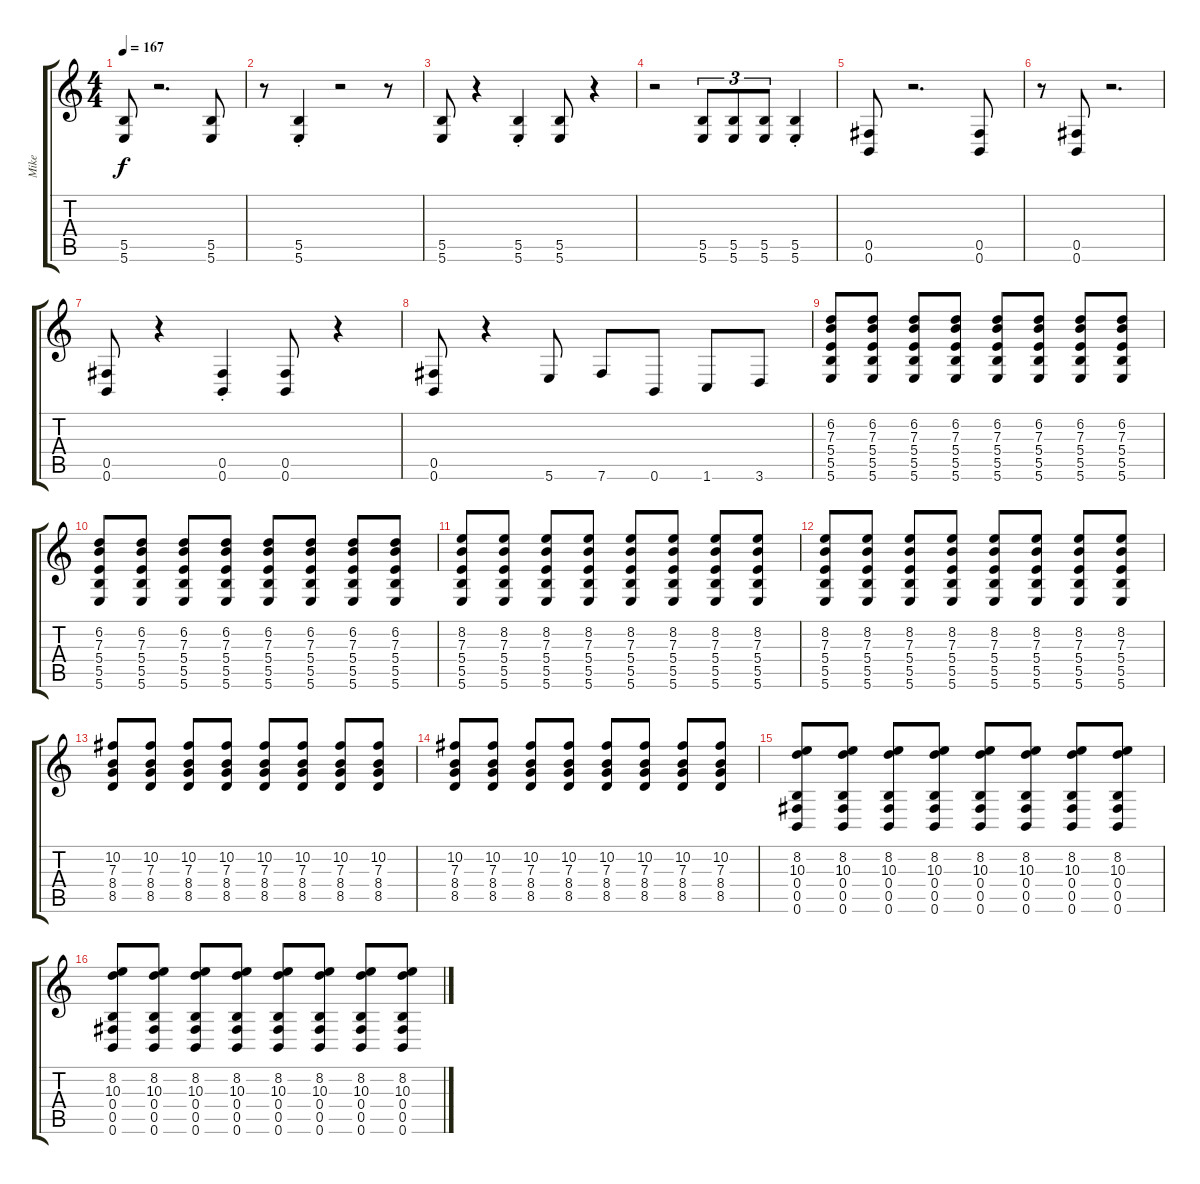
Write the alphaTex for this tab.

\track ("Mike" "Mike") {instrument distortionguitar}
\staff {score tabs}
\tuning (Db4 Ab3 E3 B2 Gb2 B1) {hide}
\ts (4 4)
\tempo 167
\clef g2
\ks c
(5.5 5.6).8{dy f} r.2{d} (5.5 5.6).8 |
r.8 (5.5{st} 5.6{st}).4 r.2 r.8 |
(5.5 5.6).8 r.4 (5.5{st} 5.6{st}).4 (5.5 5.6).8 r.4 |
r.2 (5.5 5.6).8{tu (3 2)} (5.5 5.6).8{tu (3 2)} (5.5 5.6).8{tu (3 2)} (5.5{st} 5.6{st}).4 |
(0.5 0.6).8 r.2{d} (0.5 0.6).8 |
r.8 (0.5 0.6).8 r.2{d} |
(0.5 0.6).8 r.4 (0.5{st} 0.6{st}).4 (0.5 0.6).8 r.4 |
(0.5 0.6).8 r.4 5.6.8 7.6.8 0.6.8 1.6.8 3.6.8 |
(6.2 7.3 5.4 5.5 5.6).8 (6.2 7.3 5.4 5.5 5.6).8 (6.2 7.3 5.4 5.5 5.6).8 (6.2 7.3 5.4 5.5 5.6).8 (6.2 7.3 5.4 5.5 5.6).8 (6.2 7.3 5.4 5.5 5.6).8 (6.2 7.3 5.4 5.5 5.6).8 (6.2 7.3 5.4 5.5 5.6).8 |
(6.2 7.3 5.4 5.5 5.6).8 (6.2 7.3 5.4 5.5 5.6).8 (6.2 7.3 5.4 5.5 5.6).8 (6.2 7.3 5.4 5.5 5.6).8 (6.2 7.3 5.4 5.5 5.6).8 (6.2 7.3 5.4 5.5 5.6).8 (6.2 7.3 5.4 5.5 5.6).8 (6.2 7.3 5.4 5.5 5.6).8 |
(8.2 7.3 5.4 5.5 5.6).8 (8.2 7.3 5.4 5.5 5.6).8 (8.2 7.3 5.4 5.5 5.6).8 (8.2 7.3 5.4 5.5 5.6).8 (8.2 7.3 5.4 5.5 5.6).8 (8.2 7.3 5.4 5.5 5.6).8 (8.2 7.3 5.4 5.5 5.6).8 (8.2 7.3 5.4 5.5 5.6).8 |
(8.2 7.3 5.4 5.5 5.6).8 (8.2 7.3 5.4 5.5 5.6).8 (8.2 7.3 5.4 5.5 5.6).8 (8.2 7.3 5.4 5.5 5.6).8 (8.2 7.3 5.4 5.5 5.6).8 (8.2 7.3 5.4 5.5 5.6).8 (8.2 7.3 5.4 5.5 5.6).8 (8.2 7.3 5.4 5.5 5.6).8 |
(10.2 7.3 8.4 8.5).8 (10.2 7.3 8.4 8.5).8 (10.2 7.3 8.4 8.5).8 (10.2 7.3 8.4 8.5).8 (10.2 7.3 8.4 8.5).8 (10.2 7.3 8.4 8.5).8 (10.2 7.3 8.4 8.5).8 (10.2 7.3 8.4 8.5).8 |
(10.2 7.3 8.4 8.5).8 (10.2 7.3 8.4 8.5).8 (10.2 7.3 8.4 8.5).8 (10.2 7.3 8.4 8.5).8 (10.2 7.3 8.4 8.5).8 (10.2 7.3 8.4 8.5).8 (10.2 7.3 8.4 8.5).8 (10.2 7.3 8.4 8.5).8 |
(8.2 10.3 0.4 0.5 0.6).8 (8.2 10.3 0.4 0.5 0.6).8 (8.2 10.3 0.4 0.5 0.6).8 (8.2 10.3 0.4 0.5 0.6).8 (8.2 10.3 0.4 0.5 0.6).8 (8.2 10.3 0.4 0.5 0.6).8 (8.2 10.3 0.4 0.5 0.6).8 (8.2 10.3 0.4 0.5 0.6).8 |
(8.2 10.3 0.4 0.5 0.6).8 (8.2 10.3 0.4 0.5 0.6).8 (8.2 10.3 0.4 0.5 0.6).8 (8.2 10.3 0.4 0.5 0.6).8 (8.2 10.3 0.4 0.5 0.6).8 (8.2 10.3 0.4 0.5 0.6).8 (8.2 10.3 0.4 0.5 0.6).8 (8.2 10.3 0.4 0.5 0.6).8
